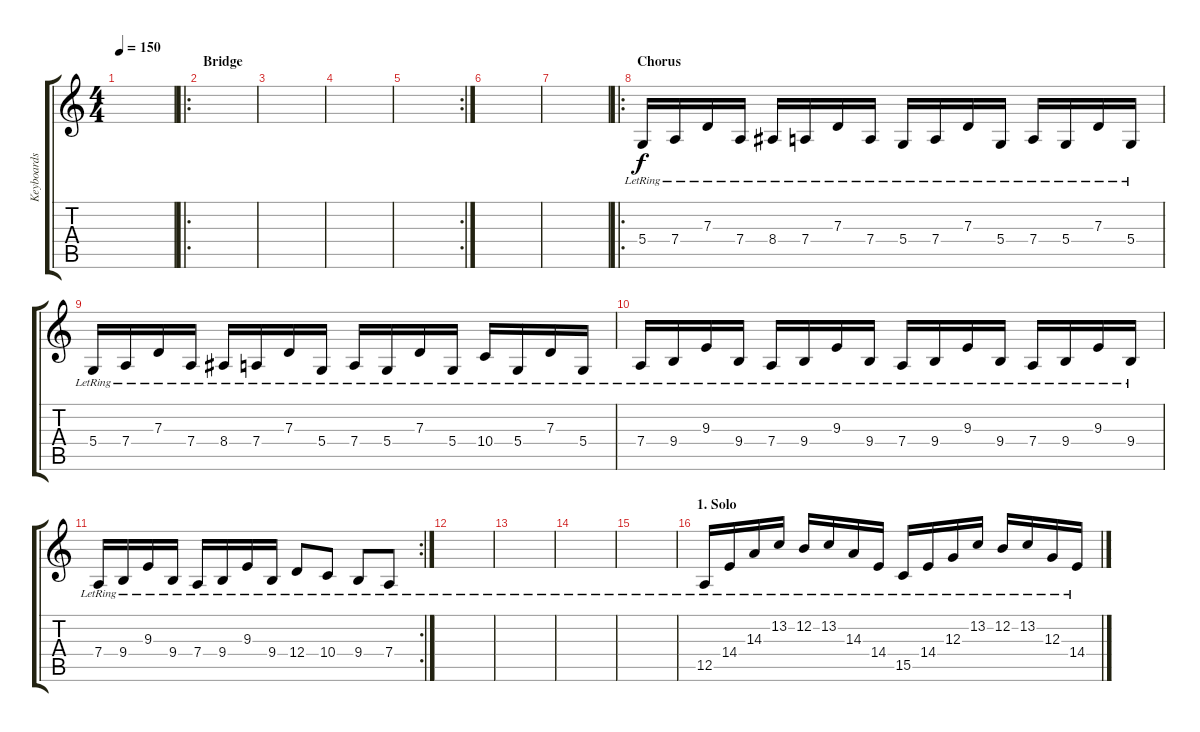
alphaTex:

\track ("Keyboards" "Keyboards") {instrument harpsichord}
\staff {score tabs}
\tuning (E4 B3 G3 D3 A2 E2) {hide}
\ts (4 4)
\tempo 150
\clef g2
\ks c
|
\ro
\section ("" "Bridge")
|
|
|
\rc 2
|
|
|
\ro
\section ("" "Chorus")
5.4{lr}.16 7.4{lr}.16 7.3{lr}.16 7.4{lr}.16 8.4{lr}.16 7.4{lr}.16 7.3{lr}.16 7.4{lr}.16 5.4{lr}.16 7.4{lr}.16 7.3{lr}.16 5.4{lr}.16 7.4{lr}.16 5.4{lr}.16 7.3{lr}.16 5.4{lr}.16 |
5.4{lr}.16 7.4{lr}.16 7.3{lr}.16 7.4{lr}.16 8.4{lr}.16 7.4{lr}.16 7.3{lr}.16 5.4{lr}.16 7.4{lr}.16 5.4{lr}.16 7.3{lr}.16 5.4{lr}.16 10.4{lr}.16 5.4{lr}.16 7.3{lr}.16 5.4{lr}.16 |
7.4{lr}.16 9.4{lr}.16 9.3{lr}.16 9.4{lr}.16 7.4{lr}.16 9.4{lr}.16 9.3{lr}.16 9.4{lr}.16 7.4{lr}.16 9.4{lr}.16 9.3{lr}.16 9.4{lr}.16 7.4{lr}.16 9.4{lr}.16 9.3{lr}.16 9.4{lr}.16 |
\rc 2
7.4{lr}.16 9.4{lr}.16 9.3{lr}.16 9.4{lr}.16 7.4{lr}.16 9.4{lr}.16 9.3{lr}.16 9.4{lr}.16 12.4{lr}.8 10.4{lr}.8 9.4{lr}.8 7.4{lr}.8 |
|
|
|
|
\section ("" "1. Solo")
12.5{lr}.16 14.4{lr}.16 14.3{lr}.16 13.2{lr}.16 12.2{lr}.16 13.2{lr}.16 14.3{lr}.16 14.4{lr}.16 15.5{lr}.16 14.4{lr}.16 12.3{lr}.16 13.2{lr}.16 12.2{lr}.16 13.2{lr}.16 12.3{lr}.16 14.4{lr}.16
